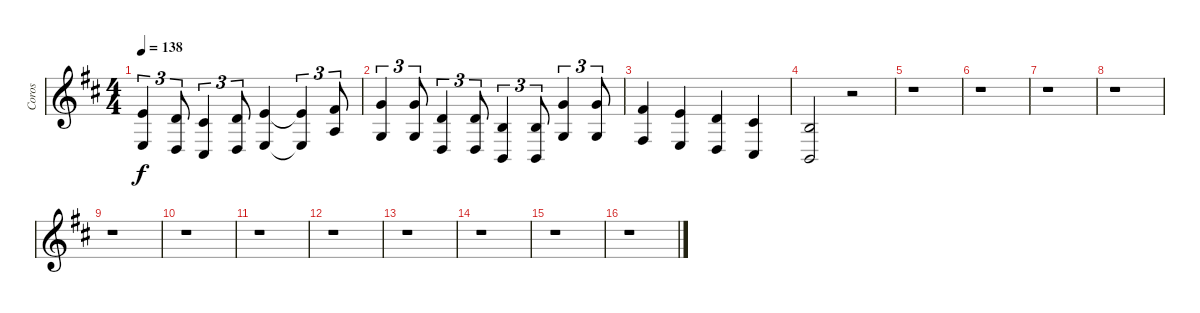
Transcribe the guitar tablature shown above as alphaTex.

\track ("Coros" "Coros") {instrument pad4choir}
\staff {score}
\tuning (E4 B3 G3 D3 A2 E2) {hide}
\ts (4 4)
\tempo 138
\clef g2
\ks d
(5.2 2.4).4{tu (3 2) dy f} (3.2 0.4).8{tu (3 2)} (2.2 4.5).4{tu (3 2)} (3.2 0.4).8{tu (3 2)} (5.2 2.4).4 (5.2{t} 2.4{t}).4{tu (3 2)} (7.2 7.4).8{tu (3 2)} |
(8.2 5.4).4{tu (3 2)} (8.2 5.4).8{tu (3 2)} (3.2 0.4).4{tu (3 2)} (3.2 0.4).8{tu (3 2)} (0.2 2.5).4{tu (3 2)} (0.2 2.5).8{tu (3 2)} (8.2 5.4).4{tu (3 2)} (8.2 5.4).8{tu (3 2)} |
(7.2 4.4).4 (5.2 2.4).4 (3.2 0.4).4 (2.2 4.5).4 |
(0.2 2.5).2 r.2 |
r.1 |
r.1 |
r.1 |
r.1 |
r.1 |
r.1 |
r.1 |
r.1 |
r.1 |
r.1 |
r.1 |
r.1
